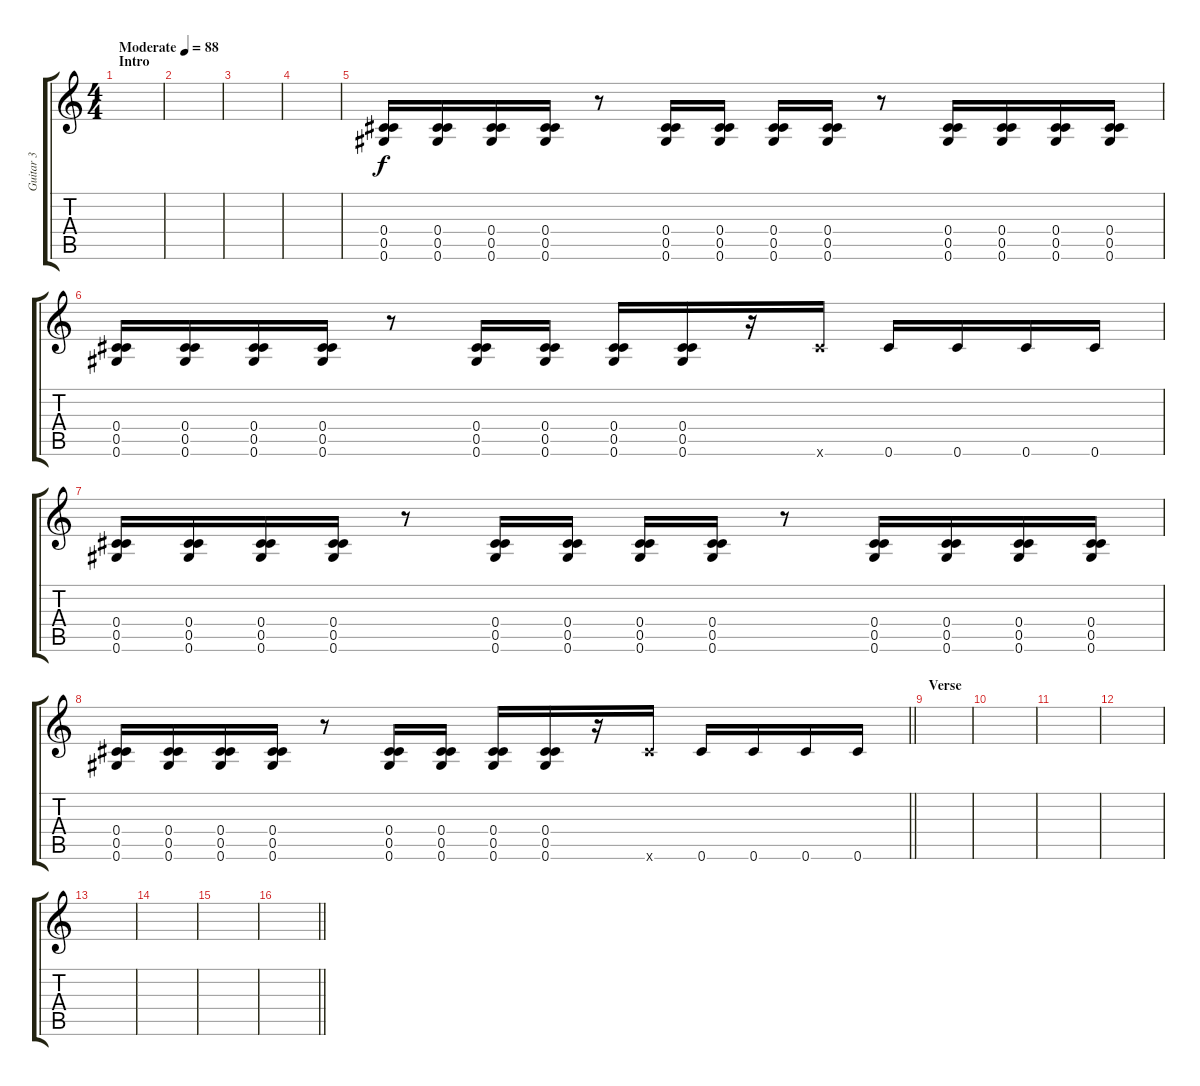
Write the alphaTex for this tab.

\track ("Guitar 3" "Guitar 3") {instrument overdrivenguitar}
\staff {score tabs}
\tuning (Eb4 Bb3 Gb3 Db3 Ab2 Db3) {hide}
\ts (4 4)
\section ("" "Intro")
\tempo (88 "Moderate")
\clef g2
\ks c
|
|
|
|
(0.4 0.5 0.6).16 (0.4 0.5 0.6).16 (0.4 0.5 0.6).16 (0.4 0.5 0.6).16 r.8 (0.4 0.5 0.6).16 (0.4 0.5 0.6).16 (0.4 0.5 0.6).16 (0.4 0.5 0.6).16 r.8 (0.4 0.5 0.6).16 (0.4 0.5 0.6).16 (0.4 0.5 0.6).16 (0.4 0.5 0.6).16 |
(0.4 0.5 0.6).16 (0.4 0.5 0.6).16 (0.4 0.5 0.6).16 (0.4 0.5 0.6).16 r.8 (0.4 0.5 0.6).16 (0.4 0.5 0.6).16 (0.4 0.5 0.6).16 (0.4 0.5 0.6).16 r.16 0.6{x}.16 0.6.16 0.6.16 0.6.16 0.6.16 |
(0.4 0.5 0.6).16 (0.4 0.5 0.6).16 (0.4 0.5 0.6).16 (0.4 0.5 0.6).16 r.8 (0.4 0.5 0.6).16 (0.4 0.5 0.6).16 (0.4 0.5 0.6).16 (0.4 0.5 0.6).16 r.8 (0.4 0.5 0.6).16 (0.4 0.5 0.6).16 (0.4 0.5 0.6).16 (0.4 0.5 0.6).16 |
\barLineRight lightlight
(0.4 0.5 0.6).16 (0.4 0.5 0.6).16 (0.4 0.5 0.6).16 (0.4 0.5 0.6).16 r.8 (0.4 0.5 0.6).16 (0.4 0.5 0.6).16 (0.4 0.5 0.6).16 (0.4 0.5 0.6).16 r.16 0.6{x}.16 0.6.16 0.6.16 0.6.16 0.6.16 |
\section ("" "Verse")
|
|
|
|
|
|
|
\barLineRight lightlight
